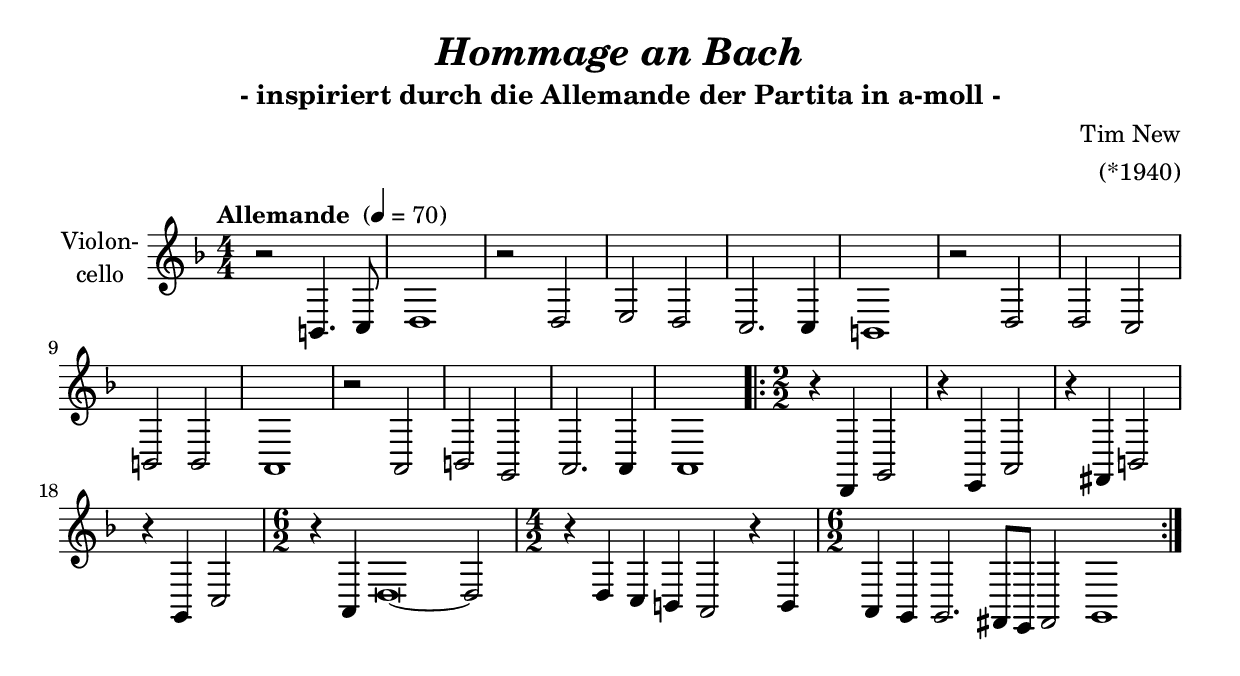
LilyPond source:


\version "2.14.2"
\include "deutsch.ly"
  
#(set-global-staff-size 21)

\header {
  title       = \markup \italic "Hommage an Bach"
  subtitle    = "- inspiriert durch die Allemande der Partita in a-moll -"
  composer    = "Tim New"
  arranger    = "(*1940)"
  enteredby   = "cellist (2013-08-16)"
}

voiceconsts = {
  \key d \minor
  \time 4/4
  \clef "bass"
  \numericTimeSignature
  \compressFullBarRests
  \tempo "Allemande " 4=70
}

%minstr = "harpsichord"
mihi = "clarinet"
%minstr = "accordion"
milo = "bassoon"

rall = \markup \bold \italic "rall."

\include "v1.ily"

music = \new StaffGroup <<
      \new Staff {
	\set Staff.midiInstrument = \milo
	\set Staff.instrumentName = \markup \center-column { "Violon-" "cello" }
	\transpose d d,, { \va }
      }
>>

\book {
  \score {
    \music
    \layout {}
  }

  \score {
    \unfoldRepeats \music

    \midi {
      \context {
        \Score
      }
    }
  }
}
